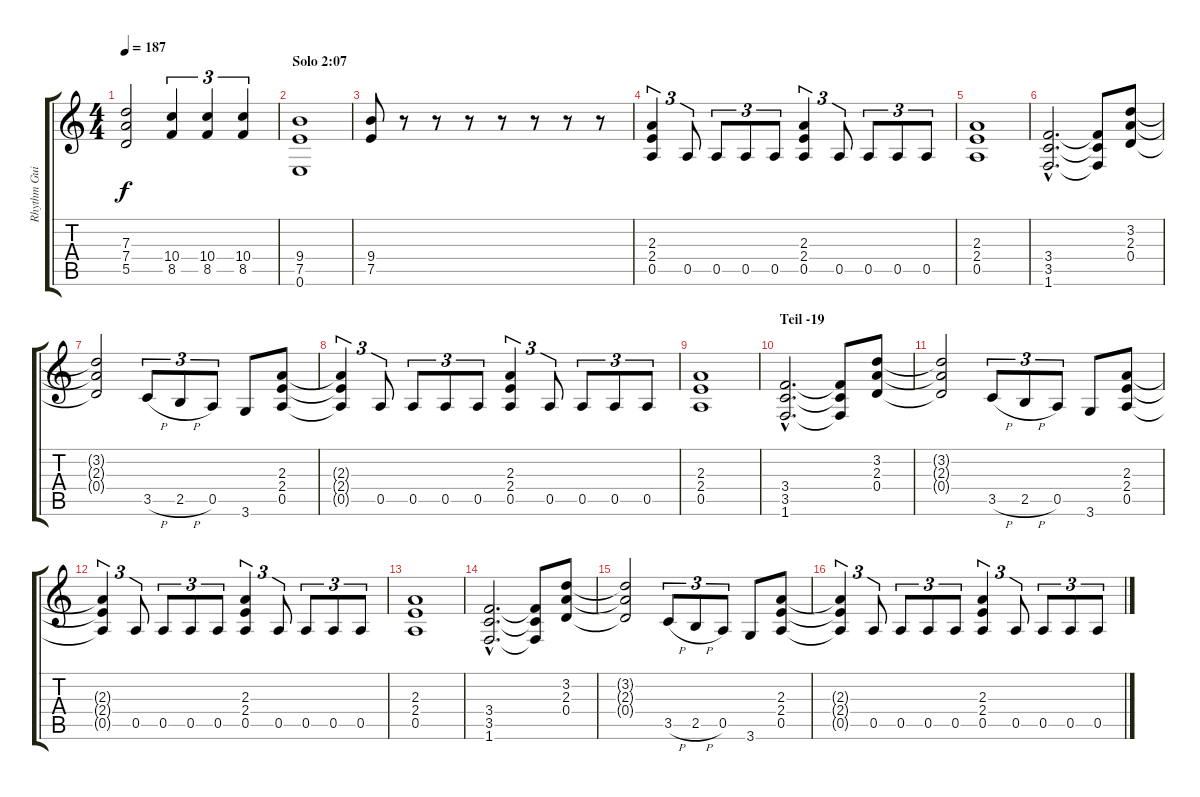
\track ("Rhythm Guitar" "Rhythm Gui") {instrument distortionguitar}
\staff {score tabs}
\tuning (E4 B3 G3 D3 A2 E2) {hide}
\ts (4 4)
\tempo 187
\clef g2
\ks c
(7.3 7.4 5.5).2{dy f} (10.4 8.5).4{tu (3 2)} (10.4 8.5).4{tu (3 2)} (10.4 8.5).4{tu (3 2)} |
\section ("" "Solo 2:07")
(9.4 7.5 0.6).1 |
(9.4 7.5).8 r.8 r.8 r.8 r.8 r.8 r.8 r.8 |
(2.3 2.4 0.5).4{tu (3 2)} 0.5.8{tu (3 2)} 0.5.8{tu (3 2)} 0.5.8{tu (3 2)} 0.5.8{tu (3 2)} (2.3 2.4 0.5).4{tu (3 2)} 0.5.8{tu (3 2)} 0.5.8{tu (3 2)} 0.5.8{tu (3 2)} 0.5.8{tu (3 2)} |
(2.3 2.4 0.5).1 |
(3.4{hac} 3.5{hac} 1.6{hac}).2{d} (3.4{t} 3.5{t} 1.6{t}).8 (3.2 2.3 0.4).8 |
(3.2{t} 2.3{t} 0.4{t}).2 3.5{h}.8{tu (3 2)} 2.5{h}.8{tu (3 2)} 0.5.8{tu (3 2)} 3.6.8 (2.3 2.4 0.5).8 |
(2.3{t} 2.4{t} 0.5{t}).4{tu (3 2)} 0.5.8{tu (3 2)} 0.5.8{tu (3 2)} 0.5.8{tu (3 2)} 0.5.8{tu (3 2)} (2.3 2.4 0.5).4{tu (3 2)} 0.5.8{tu (3 2)} 0.5.8{tu (3 2)} 0.5.8{tu (3 2)} 0.5.8{tu (3 2)} |
(2.3 2.4 0.5).1 |
\section ("" "Teil -19")
(3.4{hac} 3.5{hac} 1.6{hac}).2{d} (3.4{t} 3.5{t} 1.6{t}).8 (3.2 2.3 0.4).8 |
(3.2{t} 2.3{t} 0.4{t}).2 3.5{h}.8{tu (3 2)} 2.5{h}.8{tu (3 2)} 0.5.8{tu (3 2)} 3.6.8 (2.3 2.4 0.5).8 |
(2.3{t} 2.4{t} 0.5{t}).4{tu (3 2)} 0.5.8{tu (3 2)} 0.5.8{tu (3 2)} 0.5.8{tu (3 2)} 0.5.8{tu (3 2)} (2.3 2.4 0.5).4{tu (3 2)} 0.5.8{tu (3 2)} 0.5.8{tu (3 2)} 0.5.8{tu (3 2)} 0.5.8{tu (3 2)} |
(2.3 2.4 0.5).1 |
(3.4{hac} 3.5{hac} 1.6{hac}).2{d} (3.4{t} 3.5{t} 1.6{t}).8 (3.2 2.3 0.4).8 |
(3.2{t} 2.3{t} 0.4{t}).2 3.5{h}.8{tu (3 2)} 2.5{h}.8{tu (3 2)} 0.5.8{tu (3 2)} 3.6.8 (2.3 2.4 0.5).8 |
(2.3{t} 2.4{t} 0.5{t}).4{tu (3 2)} 0.5.8{tu (3 2)} 0.5.8{tu (3 2)} 0.5.8{tu (3 2)} 0.5.8{tu (3 2)} (2.3 2.4 0.5).4{tu (3 2)} 0.5.8{tu (3 2)} 0.5.8{tu (3 2)} 0.5.8{tu (3 2)} 0.5.8{tu (3 2)}
